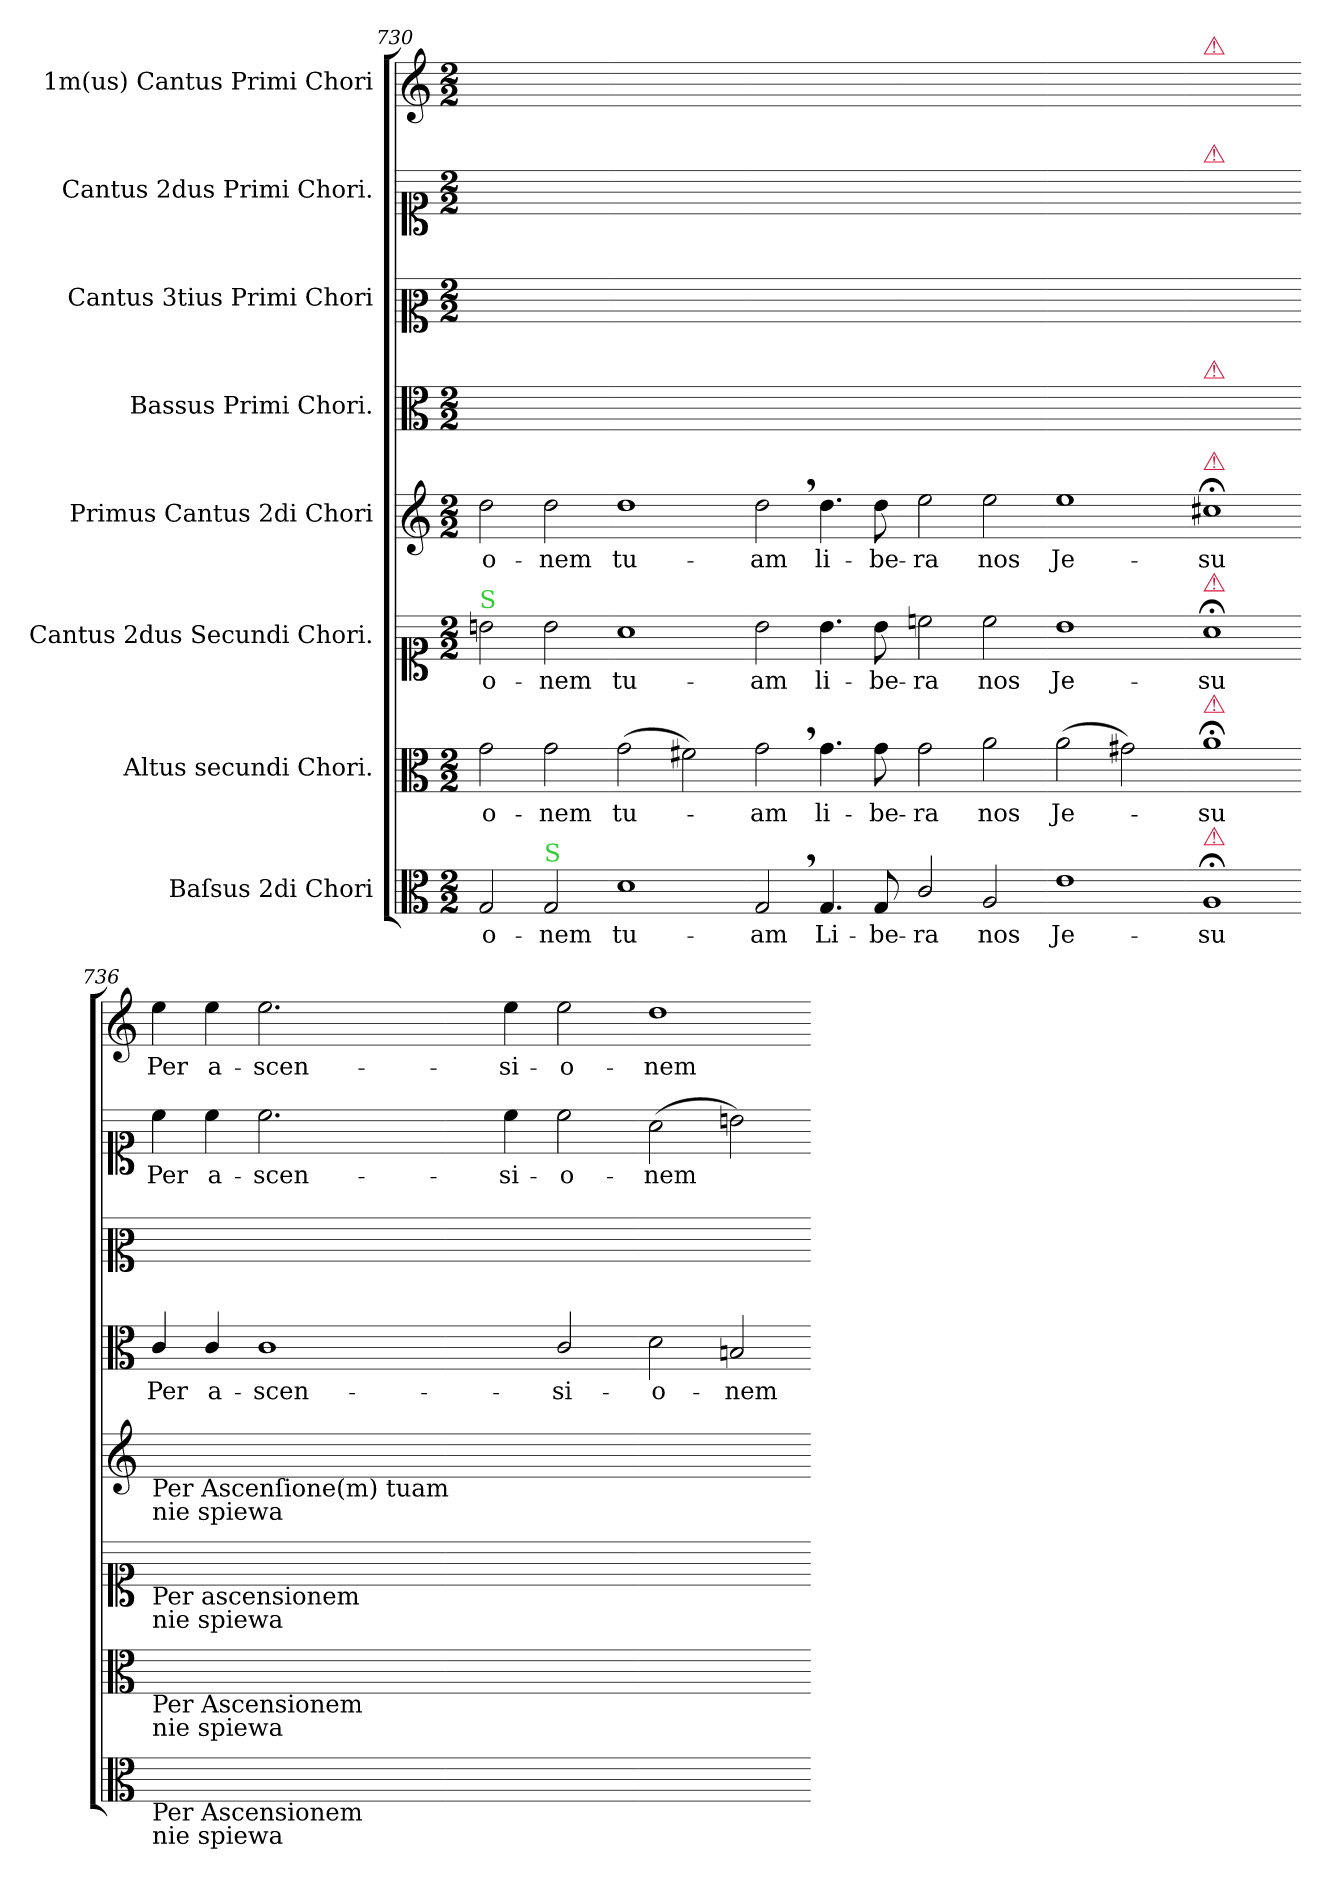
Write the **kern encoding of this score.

**kern	**text	**kern	**text	**kern	**text	**kern	**text	**kern	**text	**kern	**kern	**text	**kern	**text
*part8	*part8	*part7	*part7	*part6	*part6	*part5	*part5	*part4	*part4	*part3	*part2	*part2	*part1	*part1
*staff8	*staff8	*staff7	*staff7	*staff6	*staff6	*staff5	*staff5	*staff4	*staff4	*staff3	*staff2	*staff2	*staff1	*staff1
*I"Baſsus 2di Chori	*	*I"Altus secundi Chori.	*	*I"Cantus 2dus Secundi Chori.	*	*I"Primus Cantus 2di Chori	*	*I"Bassus Primi Chori.	*	*I"Cantus 3tius Primi Chori	*I"Cantus 2dus Primi Chori.	*	*I"1m(us) Cantus Primi Chori	*
*clefC3	*	*clefC3	*	*clefC1	*	*clefG2	*	*clefC3	*	*clefC2	*clefC1	*	*clefG2	*
*k[]	*	*k[]	*	*k[]	*	*k[]	*	*k[]	*	*k[]	*k[]	*	*k[]	*
*M2/2	*	*M2/2	*	*M2/2	*	*M2/2	*	*M2/2	*	*M2/2	*M2/2	*	*M2/2	*
=730	=730	=730	=730	=730	=730	=730	=730	=730	=730	=730	=730	=730	=730	=730
!	!	!	!	!LO:TX:a:color=limegreen:t=S	!	!	!	!	!	!	!	!	!	!
2G/	-o-	2g\	-o-	2bn\	-o-	2dd\	-o-	1ryy	.	1ryy	1ryy	.	1ryy	.
!LO:TX:a:color=limegreen:t=S	!	!	!	!	!	!	!	!	!	!	!	!	!	!
2G/	-nem	2g\	-nem	2b\	-nem	2dd\	-nem	.	.	.	.	.	.	.
=731-	=731-	=731-	=731-	=731-	=731-	=731-	=731-	=731-	=731-	=731-	=731-	=731-	=731-	=731-
1d	tu-	(2g\	tu-	1a	tu-	1dd	tu-	1ryy	.	1ryy	1ryy	.	1ryy	.
.	.	2f#X\)	.	.	.	.	.	.	.	.	.	.	.	.
=732-	=732-	=732-	=732-	=732-	=732-	=732-	=732-	=732-	=732-	=732-	=732-	=732-	=732-	=732-
2G,/	-am	2g,\	-am	2b\	-am	2dd,\	-am	1ryy	.	1ryy	1ryy	.	1ryy	.
4.G/	Li-	4.g\	li-	4.b\	li-	4.dd\	li-	.	.	.	.	.	.	.
8G/	-be-	8g\	-be-	8b\	-be-	8dd\	-be-	.	.	.	.	.	.	.
=733-	=733-	=733-	=733-	=733-	=733-	=733-	=733-	=733-	=733-	=733-	=733-	=733-	=733-	=733-
2c/	-ra	2g\	-ra	2ccn\	-ra	2ee\	-ra	1ryy	.	1ryy	1ryy	.	1ryy	.
2A/	nos	2a\	nos	2cc\	nos	2ee\	nos	.	.	.	.	.	.	.
=734-	=734-	=734-	=734-	=734-	=734-	=734-	=734-	=734-	=734-	=734-	=734-	=734-	=734-	=734-
1e	Je-	(2a\	Je-	1b	Je-	1ee	Je-	1ryy	.	1ryy	1ryy	.	1ryy	.
.	.	2g#X\)	.	.	.	.	.	.	.	.	.	.	.	.
=735-	=735-	=735-	=735-	=735-	=735-	=735-	=735-	=735-	=735-	=735-	=735-	=735-	=735-	=735-
!	!	!	!	!	!	!	!	!	!	!	!	!	!LO:TX:a:color=crimson:t=⚠	!
!	!	!	!	!	!	!	!	!	!	!	!LO:TX:a:color=crimson:t=⚠	!	!	!
!	!	!	!	!	!	!	!	!LO:TX:a:color=crimson:t=⚠	!	!	!	!	!	!
!	!	!	!	!	!	!LO:TX:a:color=crimson:t=⚠	!	!	!	!	!	!	!	!
!	!	!	!	!LO:TX:a:color=crimson:t=⚠	!	!	!	!	!	!	!	!	!	!
!	!	!LO:TX:a:color=crimson:t=⚠	!	!	!	!	!	!	!	!	!	!	!	!
!LO:TX:a:color=crimson:t=⚠	!	!	!	!	!	!	!	!	!	!	!	!	!	!
1A;<	-su	1a;	-su	1a;	-su	1cc#X;<	-su	1ryy	.	1ryy	1ryy	.	1ryy	.
=736-	=736-	=736-	=736-	=736-	=736-	=736-	=736-	=736-	=736-	=736-	=736-	=736-	=736-	=736-
!	!	!	!	!	!	!LO:TX:b:t=Per Ascenſione(m) tuam\nnie spiewa	!	!	!	!	!	!	!	!
!	!	!	!	!LO:TX:b:t=Per ascensionem\nnie spiewa	!	!	!	!	!	!	!	!	!	!
!	!	!LO:TX:b:t=Per Ascensionem\nnie spiewa	!	!	!	!	!	!	!	!	!	!	!	!
!LO:TX:b:t=Per Ascensionem\nnie spiewa	!	!	!	!	!	!	!	!	!	!	!	!	!	!
1ryy	.	1ryy	.	1ryy	.	1ryy	.	4c/	Per	1ryy	4cc\	Per	4ee\	Per
.	.	.	.	.	.	.	.	4c/	a-	.	4cc\	a-	4ee\	a-
.	.	.	.	.	.	.	.	1c/	-scen-	.	2.cc\	-scen-	2.ee\	-scen-
2ryy	.	2ryy	.	2ryy	.	2ryy	.	.	.	2ryy	.	.	.	.
.	.	.	.	.	.	.	.	.	.	.	4ryy	.	4ryy	.
=737-	=737-	=737-	=737-	=737-	=737-	=737-	=737-	=737-	=737-	=737-	=737-	=737-	=737-	=737-
1ryy	.	1ryy	.	1ryy	.	1ryy	.	2ryy	.	1ryy	4ryy	.	4ryy	.
.	.	.	.	.	.	.	.	.	.	.	4cc\	-si-	4ee\	-si-
.	.	.	.	.	.	.	.	2c/	-si-	.	2cc\	-o-	2ee\	-o-
=738-	=738-	=738-	=738-	=738-	=738-	=738-	=738-	=738-	=738-	=738-	=738-	=738-	=738-	=738-
1ryy	.	1ryy	.	1ryy	.	1ryy	.	2d\	-o-	1ryy	(2a\	-nem	1dd	-nem
.	.	.	.	.	.	.	.	2Bn/	-nem	.	2bn\)	.	.	.
=-	=-	=-	=-	=-	=-	=-	=-	=-	=-	=-	=-	=-	=-	=-
*-	*-	*-	*-	*-	*-	*-	*-	*-	*-	*-	*-	*-	*-	*-
